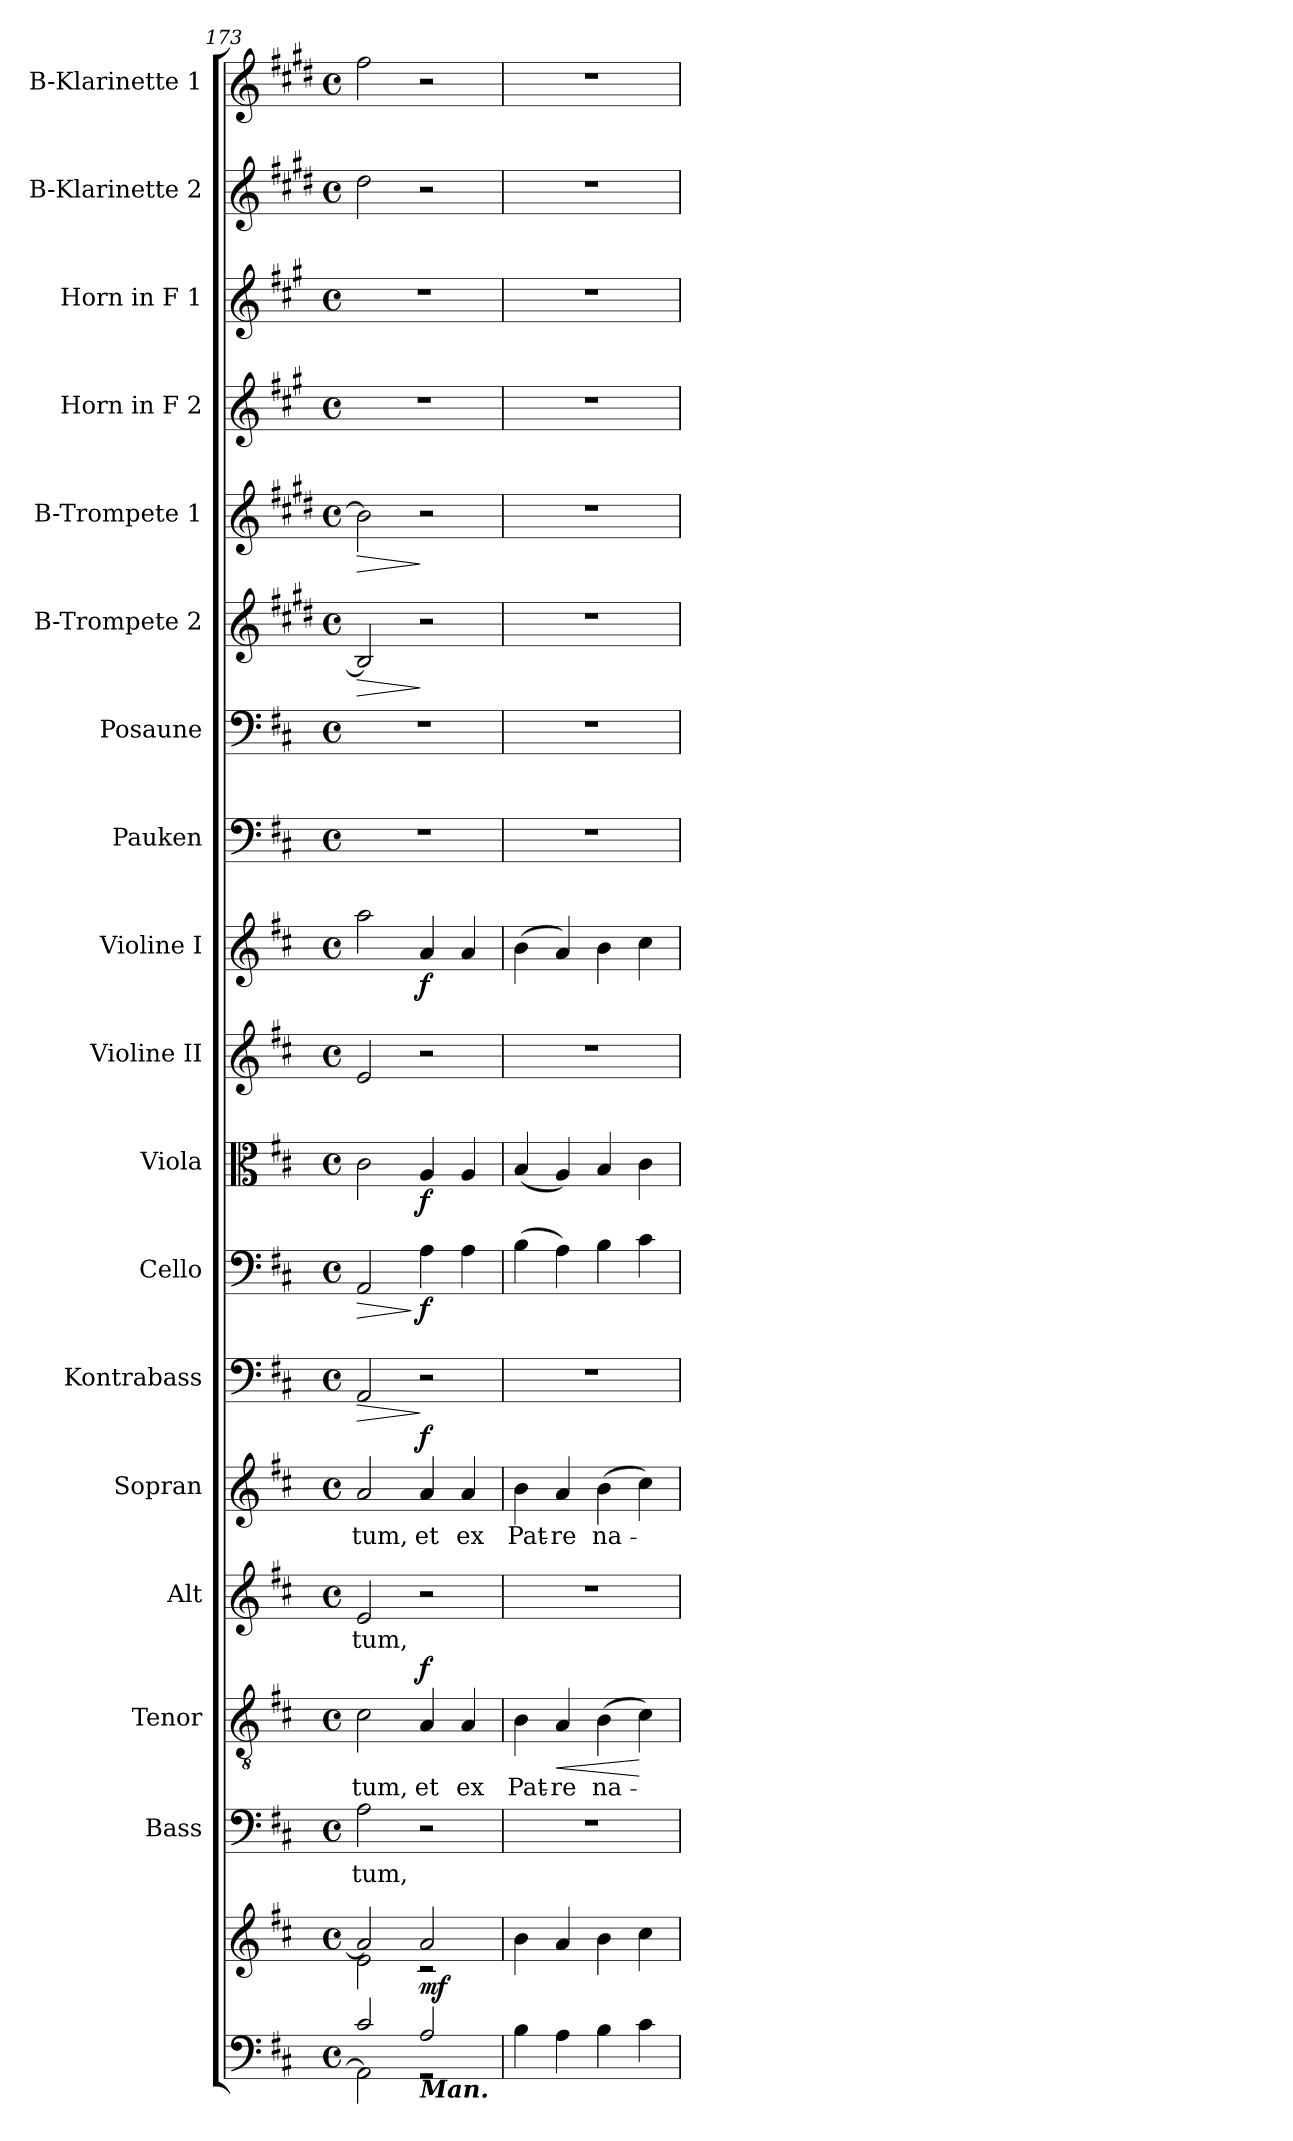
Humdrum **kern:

**kern	**kern	**dynam	**kern	**text	**kern	**text	**dynam	**kern	**text	**kern	**text	**dynam	**kern	**dynam	**kern	**dynam	**kern	**dynam	**kern	**kern	**dynam	**kern	**kern	**kern	**dynam	**kern	**dynam	**kern	**kern	**kern	**kern
*part18	*part18	*part18	*part17	*part17	*part16	*part16	*part16	*part15	*part15	*part14	*part14	*part14	*part13	*part13	*part12	*part12	*part11	*part11	*part10	*part9	*part9	*part8	*part7	*part6	*part6	*part5	*part5	*part4	*part3	*part2	*part1
*staff19	*staff18	*staff18/19	*staff17	*staff17	*staff16	*staff16	*staff16	*staff15	*staff15	*staff14	*staff14	*staff14	*staff13	*staff13	*staff12	*staff12	*staff11	*staff11	*staff10	*staff9	*staff9	*staff8	*staff7	*staff6	*staff6	*staff5	*staff5	*staff4	*staff3	*staff2	*staff1
*	*	*	*I"Bass	*	*I"Tenor	*	*	*I"Alt	*	*I"Sopran	*	*	*I"Kontrabass	*	*I"Cello	*	*I"Viola	*	*I"Violine II	*I"Violine I	*	*I"Pauken	*I"Posaune	*I"B-Trompete 2	*	*I"B-Trompete 1	*	*I"Horn in F 2	*I"Horn in F 1	*I"B-Klarinette 2	*I"B-Klarinette 1
*	*	*	*I'B.	*	*I'T.	*	*	*I'A.	*	*I'S.	*	*	*I'Kb.	*	*	*	*I'Vla.	*	*I'Vl. II	*I'Vl. I	*	*I'Pk.	*I'Pos.	*I'B Trp. 2	*	*I'B Trp. 1	*	*	*	*I'B Kl. 2	*I'B Kl. 1
*clefF4	*clefG2	*	*clefF4	*	*clefGv2	*	*	*clefG2	*	*clefG2	*	*	*clefF4	*	*clefF4	*	*clefC3	*	*clefG2	*clefG2	*	*clefF4	*clefF4	*clefG2	*	*clefG2	*	*clefG2	*clefG2	*clefG2	*clefG2
*	*	*	*	*	*	*	*	*	*	*	*	*	*ITrd7c12	*	*	*	*	*	*	*	*	*	*	*ITrd1c2	*	*ITrd1c2	*	*ITrd4c7	*ITrd4c7	*ITrd1c2	*ITrd1c2
*k[f#c#]	*k[f#c#]	*	*k[f#c#]	*	*k[f#c#]	*	*	*k[f#c#]	*	*k[f#c#]	*	*	*k[f#c#]	*	*k[f#c#]	*	*k[f#c#]	*	*k[f#c#]	*k[f#c#]	*	*k[f#c#]	*k[f#c#]	*k[f#c#]	*	*k[f#c#]	*	*k[f#c#]	*k[f#c#]	*k[f#c#]	*k[f#c#]
*D:	*D:	*	*D:	*	*D:	*	*	*D:	*	*D:	*	*	*D:	*	*D:	*	*D:	*	*D:	*D:	*	*D:	*D:	*D:	*	*D:	*	*D:	*D:	*D:	*D:
*M4/4	*M4/4	*	*M4/4	*	*M4/4	*	*	*M4/4	*	*M4/4	*	*	*M4/4	*	*M4/4	*	*M4/4	*	*M4/4	*M4/4	*	*M4/4	*M4/4	*M4/4	*	*M4/4	*	*M4/4	*M4/4	*M4/4	*M4/4
*met(c)	*met(c)	*	*met(c)	*	*met(c)	*	*	*met(c)	*	*met(c)	*	*	*met(c)	*	*met(c)	*	*met(c)	*	*met(c)	*met(c)	*	*met(c)	*met(c)	*met(c)	*	*met(c)	*	*met(c)	*met(c)	*met(c)	*met(c)
=173	=173	=173	=173	=173	=173	=173	=173	=173	=173	=173	=173	=173	=173	=173	=173	=173	=173	=173	=173	=173	=173	=173	=173	=173	=173	=173	=173	=173	=173	=173	=173
*^	*^	*	*	*	*	*	*	*	*	*	*	*	*	*	*	*	*	*	*	*	*	*	*	*	*	*	*	*	*	*	*
!	!	!	!	!	!	!LO:LY:b	!	!LO:LY:b	!	!	!LO:LY:b	!	!LO:LY:b	!	!	!LO:HP:b	!	!LO:HP:b	!	!	!	!	!	!	!	!	!LO:HP:b	!	!LO:HP:b	!	!	!	!
2c#/	2AA\]	2a/]	2e\	.	2A\	-tum,	2c#\	-tum,	.	2e/	-tum,	2a/	-tum,	.	2AAA/	>	2AA/	>	2c#\	.	2e/	2aa\	.	1r	1r	2A/]	>	2a\]	>	1r	1r	2cc#\	2ee\
!LO:TX:b:Bi:t=Man.	!	!	!	!	!	!	!	!	!	!	!	!	!	!	!	!	!	!	!	!	!	!	!	!	!	!	!	!	!	!	!	!	!
!	!	!	!	!LO:DY:b	!	!	!	!LO:LY:b	!LO:DY:a	!	!	!	!LO:LY:b	!LO:DY:a	!	!	!	!LO:DY:n=1:b	!	!LO:DY:b	!	!	!LO:DY:b	!	!	!	!	!	!	!	!	!	!
2A/	2rGG	2a/	2rd	mf	2r	.	4A/	et	f	2r	.	4a/	et	f	2r	]	4A\	] f	4A/	f	2r	4a/	f	.	.	2r	]	2r	]	.	.	2r	2r
!	!	!	!	!	!	!	!	!LO:LY:b	!	!	!	!	!LO:LY:b	!	!	!	!	!	!	!	!	!	!	!	!	!	!	!	!	!	!	!	!
.	.	.	.	.	.	.	4A/	ex	.	.	.	4a/	ex	.	.	.	4A\	.	4A/	.	.	4a/	.	.	.	.	.	.	.	.	.	.	.
*v	*v	*	*	*	*	*	*	*	*	*	*	*	*	*	*	*	*	*	*	*	*	*	*	*	*	*	*	*	*	*	*	*	*
*	*v	*v	*	*	*	*	*	*	*	*	*	*	*	*	*	*	*	*	*	*	*	*	*	*	*	*	*	*	*	*	*	*
=174	=174	=174	=174	=174	=174	=174	=174	=174	=174	=174	=174	=174	=174	=174	=174	=174	=174	=174	=174	=174	=174	=174	=174	=174	=174	=174	=174	=174	=174	=174	=174
!	!	!	!	!	!	!LO:LY:b	!	!	!	!	!LO:LY:b	!	!	!	!	!	!	!	!	!	!	!	!	!	!	!	!	!	!	!	!
4B\	4b\	.	1r	.	4B\	Pat-	.	1r	.	4b\	Pat-	.	1r	.	(>4B\	.	(<4B/	.	1r	(>4b\	.	1r	1r	1r	.	1r	.	1r	1r	1r	1r
!	!	!	!	!	!	!LO:LY:b	!LO:HP:b	!	!	!	!LO:LY:b	!	!	!	!	!	!	!	!	!	!	!	!	!	!	!	!	!	!	!	!
4A\	4a/	.	.	.	4A/	-re	<	.	.	4a/	-re	.	.	.	4A\)	.	4A/)	.	.	4a/)	.	.	.	.	.	.	.	.	.	.	.
!	!	!	!	!	!	!LO:LY:b	!	!	!	!	!LO:LY:b	!	!	!	!	!	!	!	!	!	!	!	!	!	!	!	!	!	!	!	!
4B\	4b\	.	.	.	(>4B\	na-	.	.	.	(>4b\	na-	.	.	.	4B\	.	4B/	.	.	4b\	.	.	.	.	.	.	.	.	.	.	.
4c#\	4cc#\	.	.	.	4c#\)	.	[	.	.	4cc#\)	.	.	.	.	4c#\	.	4c#\	.	.	4cc#\	.	.	.	.	.	.	.	.	.	.	.
=	=	=	=	=	=	=	=	=	=	=	=	=	=	=	=	=	=	=	=	=	=	=	=	=	=	=	=	=	=	=	=
*-	*-	*-	*-	*-	*-	*-	*-	*-	*-	*-	*-	*-	*-	*-	*-	*-	*-	*-	*-	*-	*-	*-	*-	*-	*-	*-	*-	*-	*-	*-	*-
